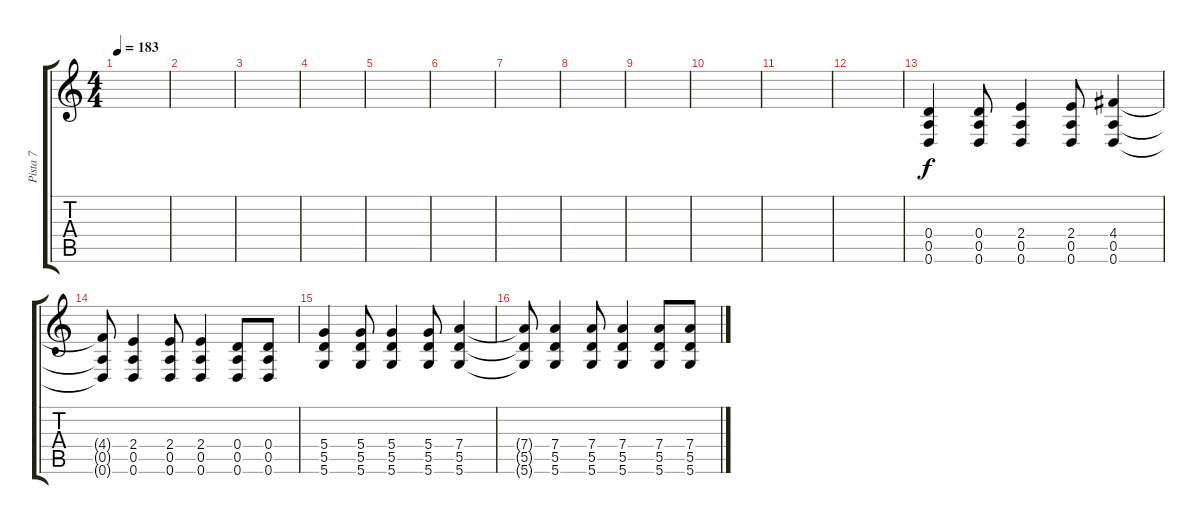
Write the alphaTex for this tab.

\track ("Pista 7" "Pista 7") {instrument overdrivenguitar}
\staff {score tabs}
\tuning (E4 B3 G3 D3 A2 D2) {hide}
\ts (4 4)
\tempo 183
\clef g2
\ks c
|
|
|
|
|
|
|
|
|
|
|
|
(0.4 0.5 0.6).4 (0.4 0.5 0.6).8 (2.4 0.5 0.6).4 (2.4 0.5 0.6).8 (4.4 0.5 0.6).4 |
(4.4{t} 0.5{t} 0.6{t}).8 (2.4 0.5 0.6).4 (2.4 0.5 0.6).8 (2.4 0.5 0.6).4 (0.4 0.5 0.6).8 (0.4 0.5 0.6).8 |
(5.4 5.5 5.6).4 (5.4 5.5 5.6).8 (5.4 5.5 5.6).4 (5.4 5.5 5.6).8 (7.4 5.5 5.6).4 |
(7.4{t} 5.5{t} 5.6{t}).8 (7.4 5.5 5.6).4 (7.4 5.5 5.6).8 (7.4 5.5 5.6).4 (7.4 5.5 5.6).8 (7.4 5.5 5.6).8
